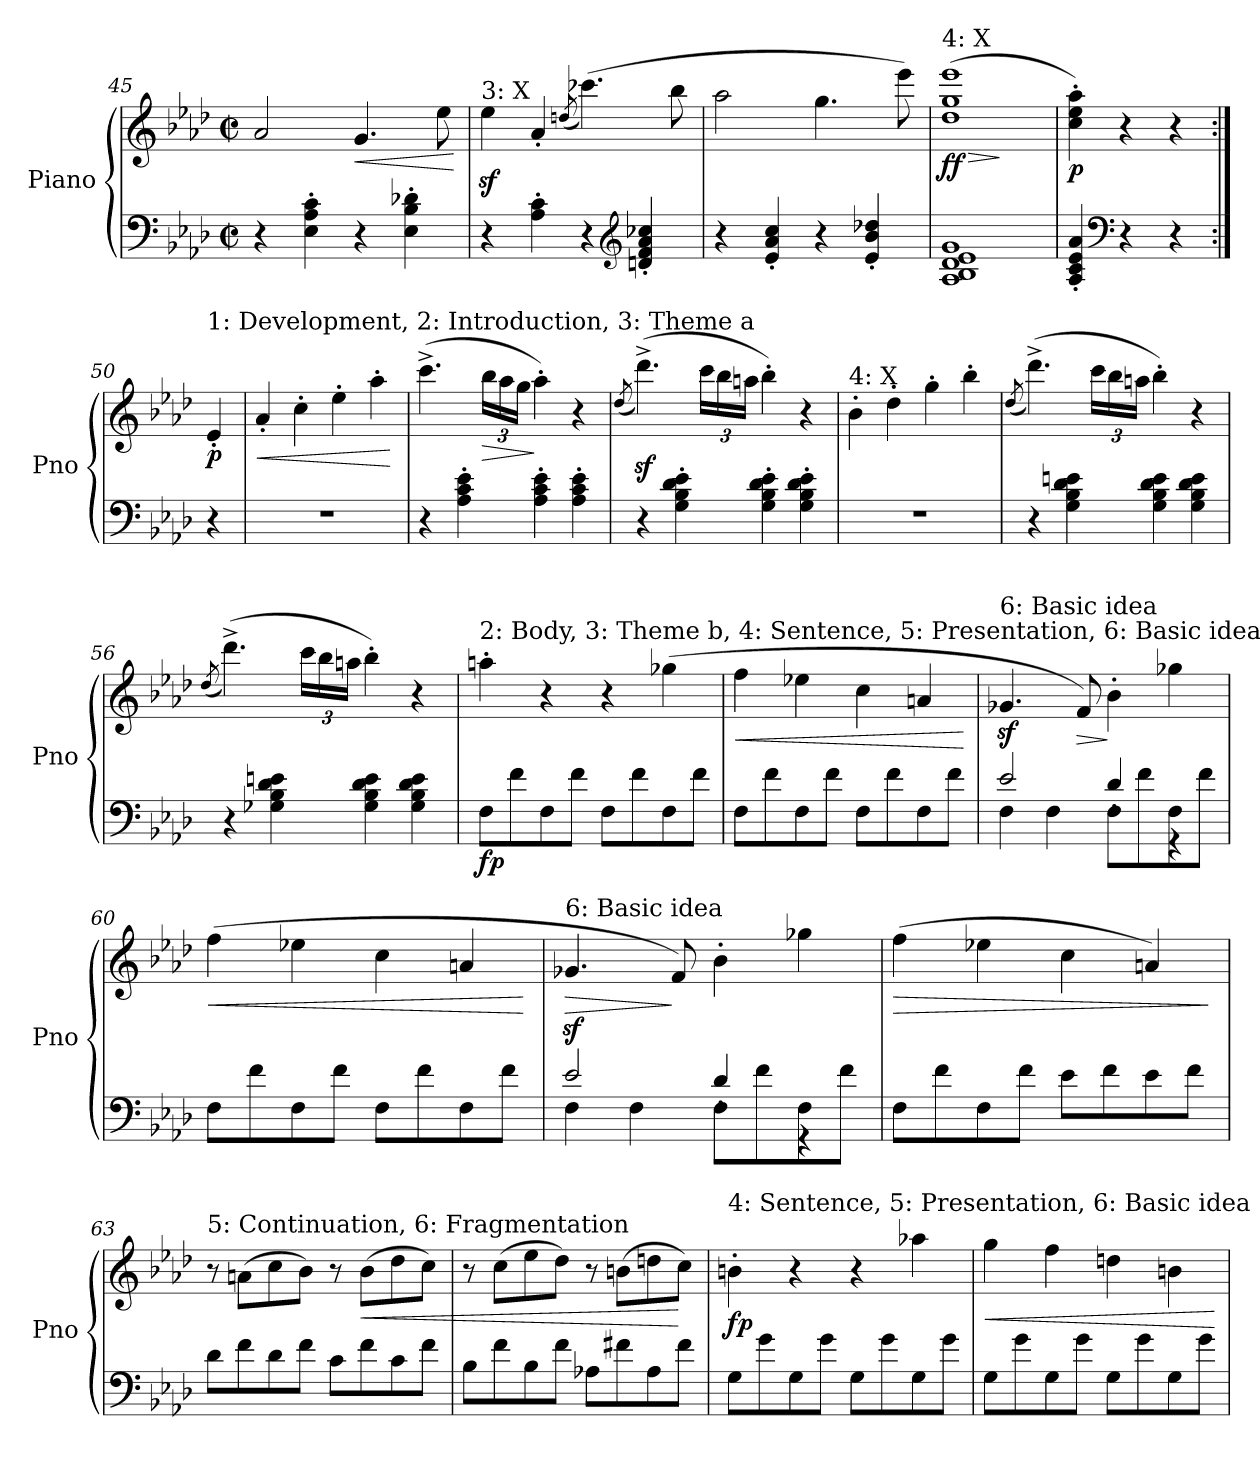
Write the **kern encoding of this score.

**kern	**kern	**dynam
*part1	*part1	*part1
*staff2	*staff1	*staff1/2
*I"Piano	*	*
*I'Pno	*	*
*clefF4	*clefG2	*
*k[b-e-a-d-]	*k[b-e-a-d-]	*
*M4/4	*M4/4	*
*met(c|)	*met(c|)	*
=45	=45	=45
4r	2a-/	.
4E-\' 4A-\' 4c\'	.	.
!	!	!LO:HP:b
4r	4.g/	<
4E-\' 4B-\' 4d-X\'	.	.
.	8ee-\	.
.	.	[
=46	=46	=46
!	!LO:TX:a:t=3&colon; X	!
4r	4ee-z<\	.
4A-\' 4c\'	4a-'/	.
.	(<8qddn/	.
4r	(>4.ccc-X\)	.
*clefG2	*	*
4dn/' 4f/' 4a-/' 4cc-X/'	.	.
.	8bb-\	.
!!LO:LB:g=z
=47	=47	=47
4r	2aa-\	.
4e-/' 4a-/' 4cc/'	.	.
4r	4.gg\	.
4e-/' 4b-/' 4dd-X/'	.	.
.	8eee-\)	.
=48	=48	=48
!	!LO:TX:a:t=4&colon; X	!
!	!	!LO:HP:b
!	!	!LO:DY:n=1:b
1A- 1B- 1d- 1e- 1g	(>1dd- 1gg 1eee-	> ff
.	.	]
=49	=49	=49
!	!	!LO:DY:b
4A-/' 4c/' 4e-/' 4a-/'	4cc\' 4ee-\' 4aa-\')	p
*clefF4	*	*
4r	4r	.
4r	4r	.
=50:|!	=50:|!	=50:|!
!	!LO:TX:a:t=1&colon; Development, 2&colon; Introduction, 3&colon; Theme a	!
!	!	!LO:DY:b
4r	4e-'/	p
=51	=51	=51
!	!	!LO:HP:b
1r	4a-'/	<
.	4cc'\	.
.	4ee-'\	.
.	4aa-'\	.
.	.	[
=52	=52	=52
4r	(>4.ccc^\	.
4A-\' 4c\' 4e-\'	.	.
*	*Xbrackettup	*
!	!	!LO:HP:b
.	24bb-\LL	>
.	24aa-\	.
.	24gg\JJ	.
4A-\' 4c\' 4e-\'	4aa-'\)	]
4A-\' 4c\' 4e-\'	4r	.
=53	=53	=53
.	(>8qdd-/	.
4r	(>4.ddd-z<^\)	.
4G\' 4B-\' 4d-\' 4e-\'	.	.
.	24ccc\LL	.
.	24bb-\	.
.	24aan\JJ	.
4G\' 4B-\' 4d-\' 4e-\'	4bb-'\)	.
4G\' 4B-\' 4d-\' 4e-\'	4r	.
=54	=54	=54
!	!LO:TX:a:t=4&colon; X	!
1r	4b-'\	.
.	4dd-'\	.
.	4gg'\	.
.	4bb-'\	.
!!LO:LB:g=z
=55	=55	=55
.	(>8qdd-/	.
4r	(>4.ddd-^\)	.
4G\ 4B-\ 4d-\ 4en\	.	.
.	24ccc\LL	.
.	24bb-\	.
.	24aan\JJ	.
4G\ 4B-\ 4d-\ 4e\	4bb-'\)	.
4G\ 4B-\ 4d-\ 4e\	4r	.
=56	=56	=56
.	(>8qdd-/	.
4r	(>4.ddd-^\)	.
4G-X\ 4B-\ 4d-\ 4en\	.	.
.	24ccc\LL	.
.	24bb-\	.
.	24aan\JJ	.
4G-\ 4B-\ 4d-\ 4e\	4bb-'\)	.
4G-\ 4B-\ 4d-\ 4e\	4r	.
=57	=57	=57
!	!LO:TX:a:t=2&colon; Body, 3&colon; Theme b, 4&colon; Sentence, 5&colon; Presentation, 6&colon; Basic idea	!
!	!	!LO:DY:b=2
8F\L	4aan'\	fp
8f\	.	.
8F\	4r	.
8f\J	.	.
8F\L	4r	.
8f\	.	.
8F\	(>4gg-X\	.
8f\J	.	.
=58	=58	=58
!	!	!LO:HP:b
8F\L	4ff\	<
8f\	.	.
8F\	4ee-X\	.
8f\J	.	.
8F\L	4cc\	.
8f\	.	.
8F\	4an/	.
8f\J	.	.
.	.	[
=59	=59	=59
*^	*	*
!	!	!LO:TX:a:t=6&colon; Basic idea	!
4F\	2e-/	4.g-Xz</	.
4F\	.	.	.
!	!	!	!LO:HP:b
.	.	8f/)	>
8F\L	4d-'/	4b-'\	]
8f\	.	.	.
8F\	4r	4gg-X\	.
8f\J	.	.	.
*v	*v	*	*
!!LO:LB:g=z
=60	=60	=60
!	!	!LO:HP:b
8F\L	(>4ff\	<
8f\	.	.
8F\	4ee-X\	.
8f\J	.	.
8F\L	4cc\	.
8f\	.	.
8F\	4an/	.
8f\J	.	.
.	.	[
=61	=61	=61
*^	*	*
!	!	!LO:TX:a:t=6&colon; Basic idea	!
!	!	!	!LO:HP:b
4F\	2e-/	4.g-Xz</	>
4F\	.	.	.
.	.	8f/)	]
8F\L	4d-'/	4b-'\	.
8f\	.	.	.
8F\	4r	4gg-X\	.
8f\J	.	.	.
*v	*v	*	*
=62	=62	=62
!	!	!LO:HP:b
8F\L	(>4ff\	>
8f\	.	.
8F\	4ee-X\	.
8f\J	.	.
8e-\L	4cc\	.
8f\	.	.
8e-\	4an/)	.
8f\J	.	.
.	.	]
=63	=63	=63
!	!LO:TX:a:t=5&colon; Continuation, 6&colon; Fragmentation	!
8d-\L	8r	.
8f\	(>8an\L	.
8d-\	8cc\	.
8f\J	8b-\J)	.
8c\L	8r	.
!	!	!LO:HP:b
8f\	(>8b-\L	<
8c\	8dd-\	.
8f\J	8cc\J)	.
=64	=64	=64
8B-\L	8r	.
8f\	(>8cc\L	.
8B-\	8ee-\	.
8f\J	8dd-\J)	.
8A-X\L	8r	.
8f#X\	(>8bn\L	.
8A-\	8ddn\	.
8f#\J	8cc\J)	[
!!LO:PB:g=z
=65	=65	=65
!	!LO:TX:a:t=4&colon; Sentence, 5&colon; Presentation, 6&colon; Basic idea	!
!	!	!LO:DY:b
8G\L	4bn'\	fp
8g\	.	.
8G\	4r	.
8g\J	.	.
8G\L	4r	.
8g\	.	.
8G\	4aa-X\	.
8g\J	.	.
=66	=66	=66
!	!	!LO:HP:b
8G\L	4gg\	<
8g\	.	.
8G\	4ff\	.
8g\J	.	.
8G\L	4ddn\	.
8g\	.	.
8G\	4bn\	.
8g\J	.	.
.	.	[
=	=	=
*-	*-	*-
